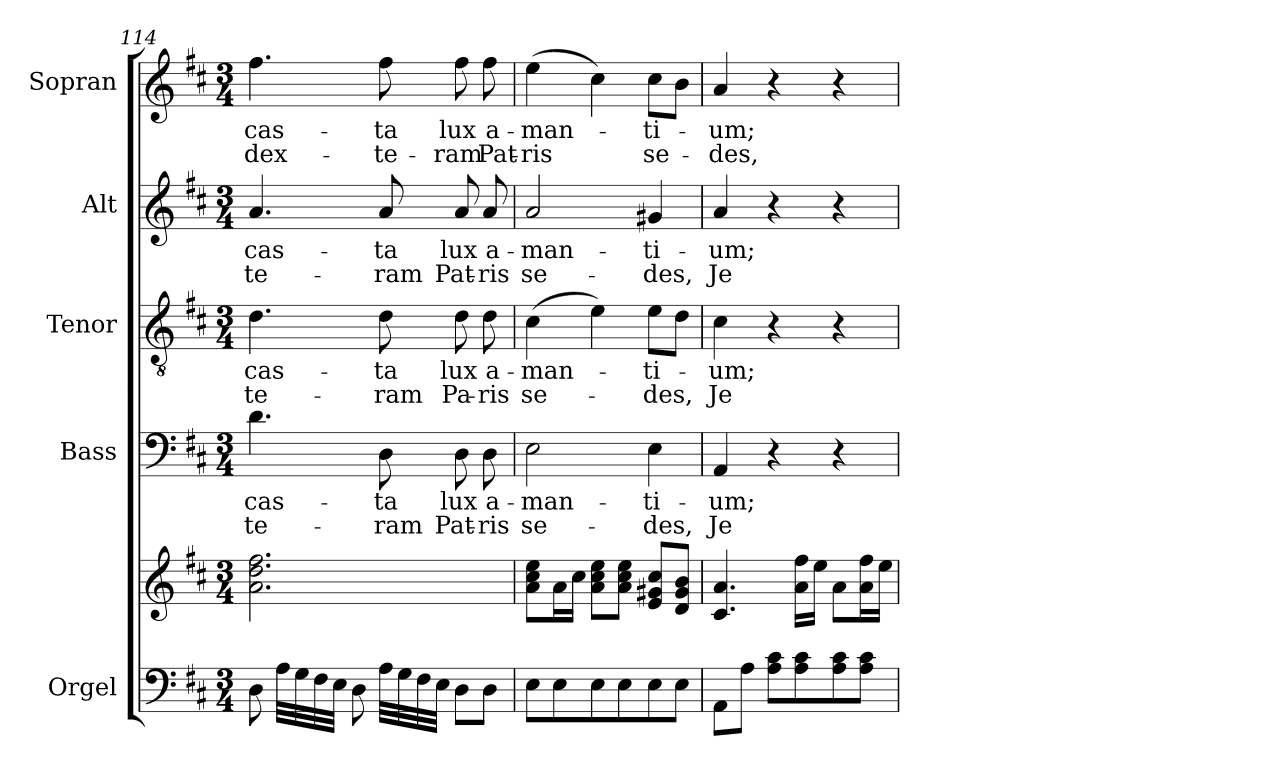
**kern	**kern	**kern	**text	**text	**kern	**text	**text	**kern	**text	**text	**kern	**text	**text
*part5	*part5	*part4	*part4	*part4	*part3	*part3	*part3	*part2	*part2	*part2	*part1	*part1	*part1
*staff6	*staff5	*staff4	*staff4	*staff4	*staff3	*staff3	*staff3	*staff2	*staff2	*staff2	*staff1	*staff1	*staff1
*I"Orgel	*	*I"Bass	*	*	*I"Tenor	*	*	*I"Alt	*	*	*I"Sopran	*	*
*I'Org.	*	*I'B.	*	*	*I'T.	*	*	*I'A.	*	*	*I'S.	*	*
*clefF4	*clefG2	*clefF4	*	*	*clefGv2	*	*	*clefG2	*	*	*clefG2	*	*
*k[f#c#]	*k[f#c#]	*k[f#c#]	*	*	*k[f#c#]	*	*	*k[f#c#]	*	*	*k[f#c#]	*	*
*D:	*D:	*D:	*	*	*D:	*	*	*D:	*	*	*D:	*	*
*M3/4	*M3/4	*M3/4	*	*	*M3/4	*	*	*M3/4	*	*	*M3/4	*	*
=114	=114	=114	=114	=114	=114	=114	=114	=114	=114	=114	=114	=114	=114
!	!	!	!LO:LY:b	!LO:LY:b	!	!LO:LY:b	!LO:LY:b	!	!LO:LY:b	!LO:LY:b	!	!LO:LY:b	!LO:LY:b
8D\	2.a\ 2.dd\ 2.ff#\	4.d\	cas-	-te-	4.d\	cas-	-te-	4.a/	cas-	-te-	4.ff#\	cas-	dex-
32A\LLL	.	.	.	.	.	.	.	.	.	.	.	.	.
32G\	.	.	.	.	.	.	.	.	.	.	.	.	.
32F#\	.	.	.	.	.	.	.	.	.	.	.	.	.
32E\JJJ	.	.	.	.	.	.	.	.	.	.	.	.	.
8D\	.	.	.	.	.	.	.	.	.	.	.	.	.
!	!	!	!LO:LY:b	!LO:LY:b	!	!LO:LY:b	!LO:LY:b	!	!LO:LY:b	!LO:LY:b	!	!LO:LY:b	!LO:LY:b
32A\LLL	.	8D\	-ta	-ram	8d\	-ta	-ram	8a/	-ta	-ram	8ff#\	-ta	-te-
32G\	.	.	.	.	.	.	.	.	.	.	.	.	.
32F#\	.	.	.	.	.	.	.	.	.	.	.	.	.
32E\JJJ	.	.	.	.	.	.	.	.	.	.	.	.	.
!	!	!	!LO:LY:b	!LO:LY:b	!	!LO:LY:b	!LO:LY:b	!	!LO:LY:b	!LO:LY:b	!	!LO:LY:b	!LO:LY:b
8D\L	.	8D\	lux	Pat-	8d\	lux	Pa-	8a/	lux	Pat-	8ff#\	lux	-ram
!	!	!	!LO:LY:b	!LO:LY:b	!	!LO:LY:b	!LO:LY:b	!	!LO:LY:b	!LO:LY:b	!	!LO:LY:b	!LO:LY:b
8D\J	.	8D\	a-	-ris	8d\	a-	-ris	8a/	a-	-ris	8ff#\	a-	Pat-
!!LO:PB:g=z
=115	=115	=115	=115	=115	=115	=115	=115	=115	=115	=115	=115	=115	=115
!	!	!	!LO:LY:b	!LO:LY:b	!	!LO:LY:b	!LO:LY:b	!	!LO:LY:b	!LO:LY:b	!	!LO:LY:b	!LO:LY:b
8E\L	8a\ 8cc#\ 8ee\L	2E\	-man-	se-	(>4c#\	-man-	se-	2a/	-man-	se-	(>4ee\	-man-	-ris
8E\	16a\L	.	.	.	.	.	.	.	.	.	.	.	.
.	16cc#\JJ	.	.	.	.	.	.	.	.	.	.	.	.
8E\	8a\ 8cc#\ 8ee\L	.	.	.	4e\)	.	.	.	.	.	4cc#\)	.	.
8E\	8a\ 8cc#\ 8ee\J	.	.	.	.	.	.	.	.	.	.	.	.
!	!	!	!LO:LY:b	!LO:LY:b	!	!LO:LY:b	!LO:LY:b	!	!LO:LY:b	!LO:LY:b	!	!LO:LY:b	!LO:LY:b
8E\	8e/ 8g#X/ 8cc#/L	4E\	-ti-	-des,	8e\L	-ti-	-des,	4g#X/	-ti-	-des,	8cc#\L	-ti-	se-
8E\J	8d/ 8g#/ 8b/J	.	.	.	8d\J	.	.	.	.	.	8b\J	.	.
=116	=116	=116	=116	=116	=116	=116	=116	=116	=116	=116	=116	=116	=116
!	!	!	!LO:LY:b	!LO:LY:b	!	!LO:LY:b	!LO:LY:b	!	!LO:LY:b	!LO:LY:b	!	!LO:LY:b	!LO:LY:b
8AA\L	4.c#/ 4.a/	4AA/	-um;	Je-	4c#\	-um;	Je-	4a/	-um;	Je-	4a/	-um;	-des,
8A\J	.	.	.	.	.	.	.	.	.	.	.	.	.
8A\ 8c#\L	.	4r	.	.	4r	.	.	4r	.	.	4r	.	.
8A\ 8c#\	16a\ 16ff#\LL	.	.	.	.	.	.	.	.	.	.	.	.
.	16ee\JJ	.	.	.	.	.	.	.	.	.	.	.	.
8A\ 8c#\	8a\L	4r	.	.	4r	.	.	4r	.	.	4r	.	.
8A\ 8c#\J	16a\ 16ff#\L	.	.	.	.	.	.	.	.	.	.	.	.
.	16ee\JJ	.	.	.	.	.	.	.	.	.	.	.	.
=	=	=	=	=	=	=	=	=	=	=	=	=	=
*-	*-	*-	*-	*-	*-	*-	*-	*-	*-	*-	*-	*-	*-
